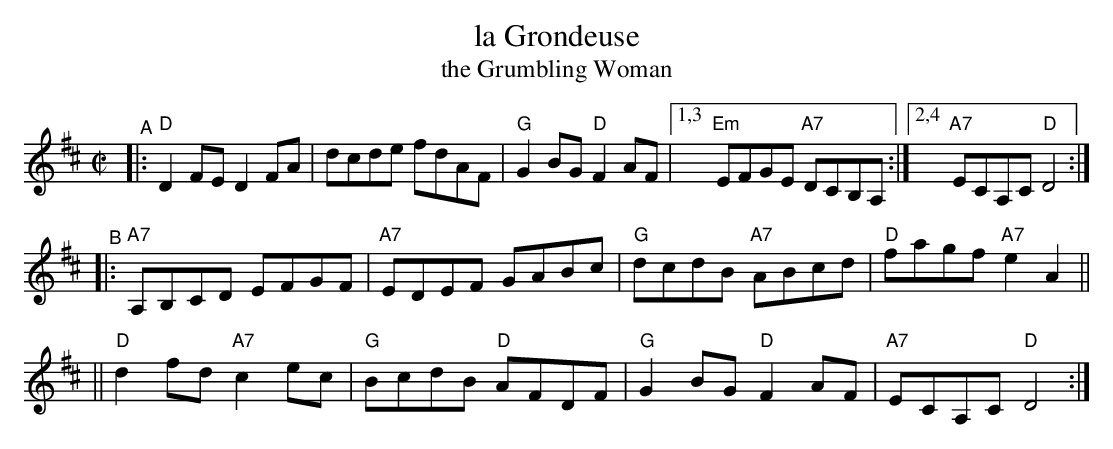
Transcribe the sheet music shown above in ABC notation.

X:1
T: la Grondeuse
T: the Grumbling Woman
M: C|
L: 1/8
K: D
"^A"\
|: "D"D2FE D2FA | dcde fdAF | "G"G2BG "D"F2AF |[1,3 "Em"EFGE "A7"DCB,A, :|[2,4 "A7"ECA,C "D"D4 :|
"^B"\
|: "A7"A,B,CD EFGF | "A7"EDEF GABc | "G"dcdB "A7"ABcd | "D"fagf "A7"e2A2 ||
|| "D"d2fd "A7"c2ec | "G"BcdB "D"AFDF | "G"G2BG "D"F2AF | "A7"ECA,C "D"D4 :|
